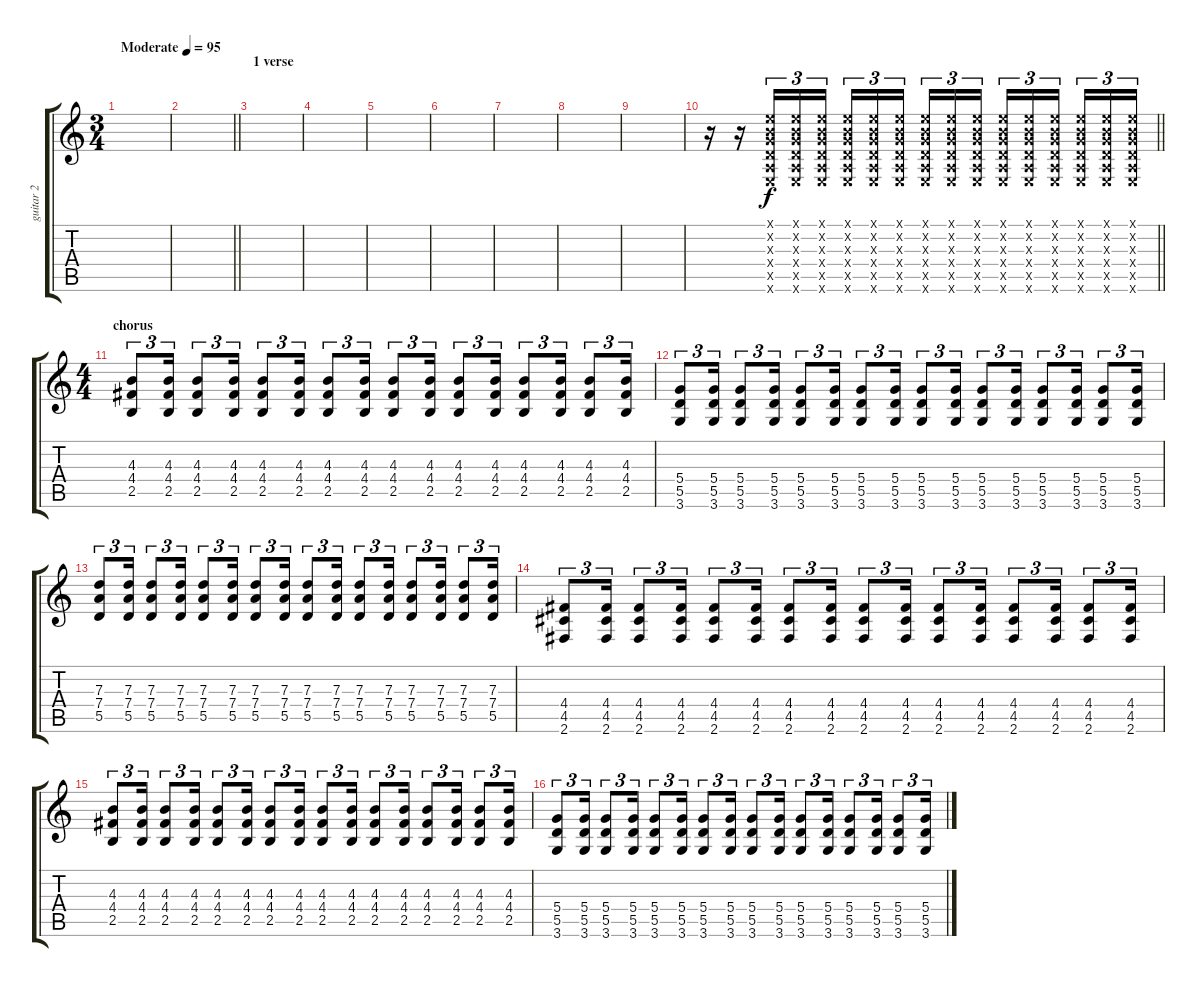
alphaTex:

\track ("guitar 2" "guitar 2") {instrument distortionguitar}
\staff {score tabs}
\tuning (E4 B3 G3 D3 A2 E2) {hide}
\ts (3 4)
\tempo (95 "Moderate")
\clef g2
\ks c
|
\barLineRight lightlight
|
\section ("" "1 verse")
|
|
|
|
|
|
|
\barLineRight lightlight
r.16 r.16 (0.1{x} 0.2{x} 0.3{x} 0.4{x} 0.5{x} 0.6{x}).16{tu (3 2)} (0.1{x} 0.2{x} 0.3{x} 0.4{x} 0.5{x} 0.6{x}).16{tu (3 2)} (0.1{x} 0.2{x} 0.3{x} 0.4{x} 0.5{x} 0.6{x}).16{tu (3 2)} (0.1{x} 0.2{x} 0.3{x} 0.4{x} 0.5{x} 0.6{x}).16{tu (3 2)} (0.1{x} 0.2{x} 0.3{x} 0.4{x} 0.5{x} 0.6{x}).16{tu (3 2)} (0.1{x} 0.2{x} 0.3{x} 0.4{x} 0.5{x} 0.6{x}).16{tu (3 2) beam splitsecondary} (0.1{x} 0.2{x} 0.3{x} 0.4{x} 0.5{x} 0.6{x}).16{tu (3 2)} (0.1{x} 0.2{x} 0.3{x} 0.4{x} 0.5{x} 0.6{x}).16{tu (3 2)} (0.1{x} 0.2{x} 0.3{x} 0.4{x} 0.5{x} 0.6{x}).16{tu (3 2)} (0.1{x} 0.2{x} 0.3{x} 0.4{x} 0.5{x} 0.6{x}).16{tu (3 2)} (0.1{x} 0.2{x} 0.3{x} 0.4{x} 0.5{x} 0.6{x}).16{tu (3 2)} (0.1{x} 0.2{x} 0.3{x} 0.4{x} 0.5{x} 0.6{x}).16{tu (3 2) beam splitsecondary} (0.1{x} 0.2{x} 0.3{x} 0.4{x} 0.5{x} 0.6{x}).16{tu (3 2)} (0.1{x} 0.2{x} 0.3{x} 0.4{x} 0.5{x} 0.6{x}).16{tu (3 2)} (0.1{x} 0.2{x} 0.3{x} 0.4{x} 0.5{x} 0.6{x}).16{tu (3 2)} |
\ts (4 4)
\section ("" "chorus")
(4.3 4.4 2.5).8{tu (3 2)} (4.3 4.4 2.5).16{tu (3 2)} (4.3 4.4 2.5).8{tu (3 2)} (4.3 4.4 2.5).16{tu (3 2)} (4.3 4.4 2.5).8{tu (3 2)} (4.3 4.4 2.5).16{tu (3 2)} (4.3 4.4 2.5).8{tu (3 2)} (4.3 4.4 2.5).16{tu (3 2)} (4.3 4.4 2.5).8{tu (3 2)} (4.3 4.4 2.5).16{tu (3 2)} (4.3 4.4 2.5).8{tu (3 2)} (4.3 4.4 2.5).16{tu (3 2)} (4.3 4.4 2.5).8{tu (3 2)} (4.3 4.4 2.5).16{tu (3 2)} (4.3 4.4 2.5).8{tu (3 2)} (4.3 4.4 2.5).16{tu (3 2)} |
(5.4 5.5 3.6).8{tu (3 2)} (5.4 5.5 3.6).16{tu (3 2)} (5.4 5.5 3.6).8{tu (3 2)} (5.4 5.5 3.6).16{tu (3 2)} (5.4 5.5 3.6).8{tu (3 2)} (5.4 5.5 3.6).16{tu (3 2)} (5.4 5.5 3.6).8{tu (3 2)} (5.4 5.5 3.6).16{tu (3 2)} (5.4 5.5 3.6).8{tu (3 2)} (5.4 5.5 3.6).16{tu (3 2)} (5.4 5.5 3.6).8{tu (3 2)} (5.4 5.5 3.6).16{tu (3 2)} (5.4 5.5 3.6).8{tu (3 2)} (5.4 5.5 3.6).16{tu (3 2)} (5.4 5.5 3.6).8{tu (3 2)} (5.4 5.5 3.6).16{tu (3 2)} |
(7.3 7.4 5.5).8{tu (3 2)} (7.3 7.4 5.5).16{tu (3 2)} (7.3 7.4 5.5).8{tu (3 2)} (7.3 7.4 5.5).16{tu (3 2)} (7.3 7.4 5.5).8{tu (3 2)} (7.3 7.4 5.5).16{tu (3 2)} (7.3 7.4 5.5).8{tu (3 2)} (7.3 7.4 5.5).16{tu (3 2)} (7.3 7.4 5.5).8{tu (3 2)} (7.3 7.4 5.5).16{tu (3 2)} (7.3 7.4 5.5).8{tu (3 2)} (7.3 7.4 5.5).16{tu (3 2)} (7.3 7.4 5.5).8{tu (3 2)} (7.3 7.4 5.5).16{tu (3 2)} (7.3 7.4 5.5).8{tu (3 2)} (7.3 7.4 5.5).16{tu (3 2)} |
(4.4 4.5 2.6).8{tu (3 2)} (4.4 4.5 2.6).16{tu (3 2)} (4.4 4.5 2.6).8{tu (3 2)} (4.4 4.5 2.6).16{tu (3 2)} (4.4 4.5 2.6).8{tu (3 2)} (4.4 4.5 2.6).16{tu (3 2)} (4.4 4.5 2.6).8{tu (3 2)} (4.4 4.5 2.6).16{tu (3 2)} (4.4 4.5 2.6).8{tu (3 2)} (4.4 4.5 2.6).16{tu (3 2)} (4.4 4.5 2.6).8{tu (3 2)} (4.4 4.5 2.6).16{tu (3 2)} (4.4 4.5 2.6).8{tu (3 2)} (4.4 4.5 2.6).16{tu (3 2)} (4.4 4.5 2.6).8{tu (3 2)} (4.4 4.5 2.6).16{tu (3 2)} |
(4.3 4.4 2.5).8{tu (3 2)} (4.3 4.4 2.5).16{tu (3 2)} (4.3 4.4 2.5).8{tu (3 2)} (4.3 4.4 2.5).16{tu (3 2)} (4.3 4.4 2.5).8{tu (3 2)} (4.3 4.4 2.5).16{tu (3 2)} (4.3 4.4 2.5).8{tu (3 2)} (4.3 4.4 2.5).16{tu (3 2)} (4.3 4.4 2.5).8{tu (3 2)} (4.3 4.4 2.5).16{tu (3 2)} (4.3 4.4 2.5).8{tu (3 2)} (4.3 4.4 2.5).16{tu (3 2)} (4.3 4.4 2.5).8{tu (3 2)} (4.3 4.4 2.5).16{tu (3 2)} (4.3 4.4 2.5).8{tu (3 2)} (4.3 4.4 2.5).16{tu (3 2)} |
(5.4 5.5 3.6).8{tu (3 2)} (5.4 5.5 3.6).16{tu (3 2)} (5.4 5.5 3.6).8{tu (3 2)} (5.4 5.5 3.6).16{tu (3 2)} (5.4 5.5 3.6).8{tu (3 2)} (5.4 5.5 3.6).16{tu (3 2)} (5.4 5.5 3.6).8{tu (3 2)} (5.4 5.5 3.6).16{tu (3 2)} (5.4 5.5 3.6).8{tu (3 2)} (5.4 5.5 3.6).16{tu (3 2)} (5.4 5.5 3.6).8{tu (3 2)} (5.4 5.5 3.6).16{tu (3 2)} (5.4 5.5 3.6).8{tu (3 2)} (5.4 5.5 3.6).16{tu (3 2)} (5.4 5.5 3.6).8{tu (3 2)} (5.4 5.5 3.6).16{tu (3 2)}
